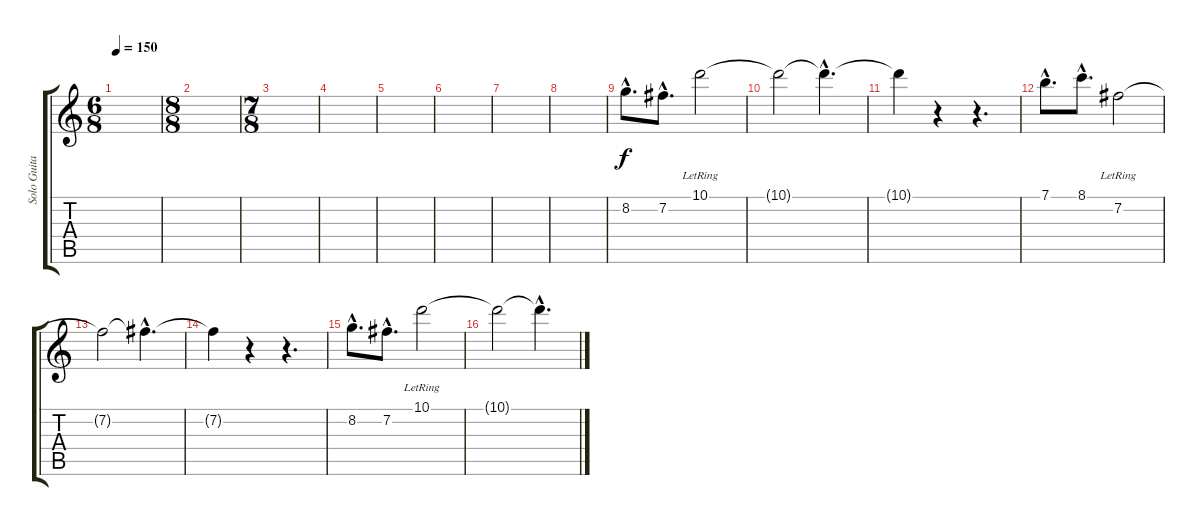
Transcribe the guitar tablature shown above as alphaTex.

\track ("Solo Guitar" "Solo Guita") {instrument distortionguitar}
\staff {score tabs}
\tuning (E4 B3 G3 D3 A2 E2) {hide}
\ts (6 8)
\tempo 150
\clef g2
\ks c
|
\ts (8 8)
|
\ts (7 8)
|
|
|
|
|
|
8.2{hac}.8{d dy f} 7.2{hac}.8{d} 10.1{lr}.2 |
10.1{t}.2 10.1{hac t}.4{d} |
10.1{t}.4 r.4 r.4{d} |
7.1{hac}.8{d} 8.1{hac}.8{d} 7.2{lr}.2 |
7.2{t}.2 7.2{hac t}.4{d} |
7.2{t}.4 r.4 r.4{d} |
8.2{hac}.8{d} 7.2{hac}.8{d} 10.1{lr}.2 |
10.1{t}.2 10.1{hac t}.4{d}
